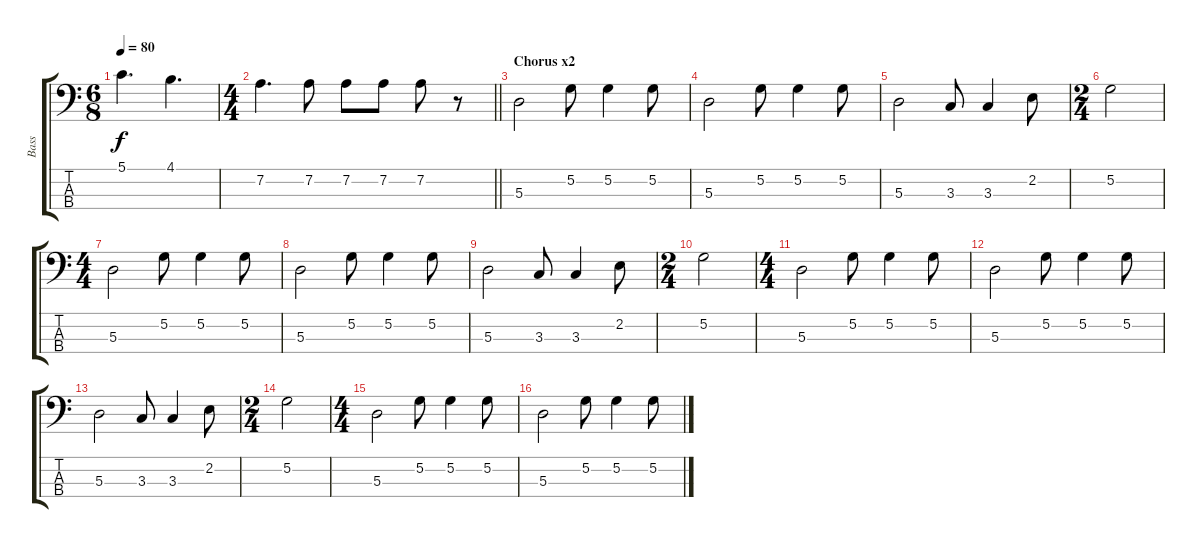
\track ("Bass" "Bass") {instrument electricbassfinger}
\staff {score tabs}
\tuning (G2 D2 A1 E1) {hide}
\ts (6 8)
\tempo 80
\clef f4
\ks c
5.1.4{d dy f} 4.1.4{d} |
\ts (4 4)
\barLineRight lightlight
7.2.4{d} 7.2.8 7.2.8 7.2.8 7.2.8 r.8 |
\section ("" "Chorus x2")
5.3.2 5.2.8 5.2.4 5.2.8 |
5.3.2 5.2.8 5.2.4 5.2.8 |
5.3.2 3.3.8 3.3.4 2.2.8 |
\ts (2 4)
5.2.2 |
\ts (4 4)
5.3.2 5.2.8 5.2.4 5.2.8 |
5.3.2 5.2.8 5.2.4 5.2.8 |
5.3.2 3.3.8 3.3.4 2.2.8 |
\ts (2 4)
5.2.2 |
\ts (4 4)
5.3.2 5.2.8 5.2.4 5.2.8 |
5.3.2 5.2.8 5.2.4 5.2.8 |
5.3.2 3.3.8 3.3.4 2.2.8 |
\ts (2 4)
5.2.2 |
\ts (4 4)
5.3.2 5.2.8 5.2.4 5.2.8 |
5.3.2 5.2.8 5.2.4 5.2.8
